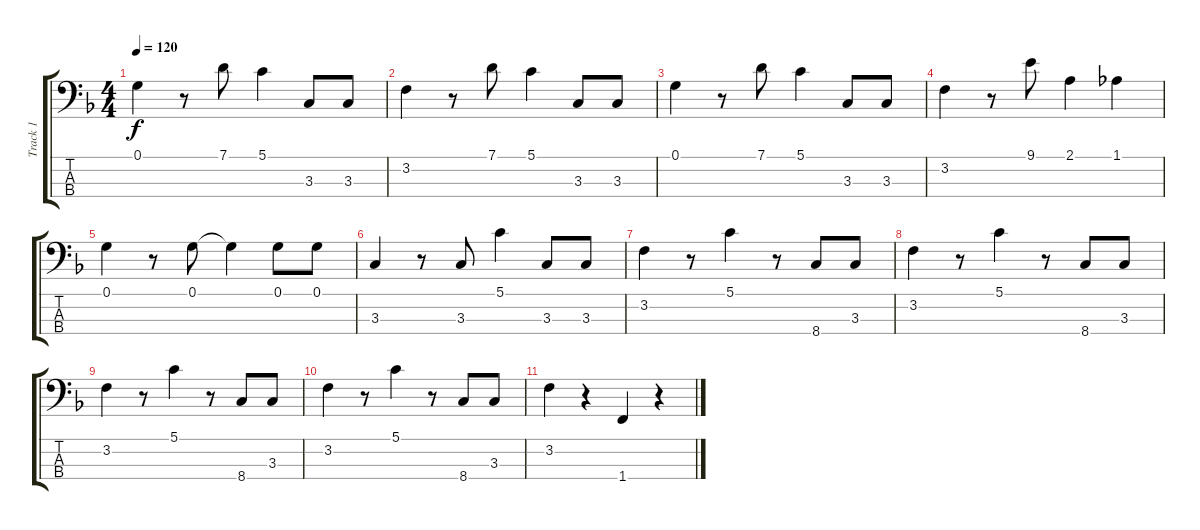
\track ("Track 1" "Track 1") {instrument electricbassfinger}
\staff {score tabs}
\tuning (G2 D2 A1 E1) {hide}
\ts (4 4)
\tempo 120
\clef f4
\ks f
0.1.4{dy f} r.8 7.1.8 5.1.4 3.3.8 3.3.8 |
3.2.4 r.8 7.1.8 5.1.4 3.3.8 3.3.8 |
0.1.4 r.8 7.1.8 5.1.4 3.3.8 3.3.8 |
3.2.4 r.8 9.1.8 2.1.4 1.1.4 |
0.1.4 r.8 0.1.8 0.1{t}.4 0.1.8 0.1.8 |
3.3.4 r.8 3.3.8 5.1.4 3.3.8 3.3.8 |
3.2.4 r.8 5.1.4 r.8 8.4.8 3.3.8 |
3.2.4 r.8 5.1.4 r.8 8.4.8 3.3.8 |
3.2.4 r.8 5.1.4 r.8 8.4.8 3.3.8 |
3.2.4 r.8 5.1.4 r.8 8.4.8 3.3.8 |
3.2.4 r.4 1.4.4 r.4
